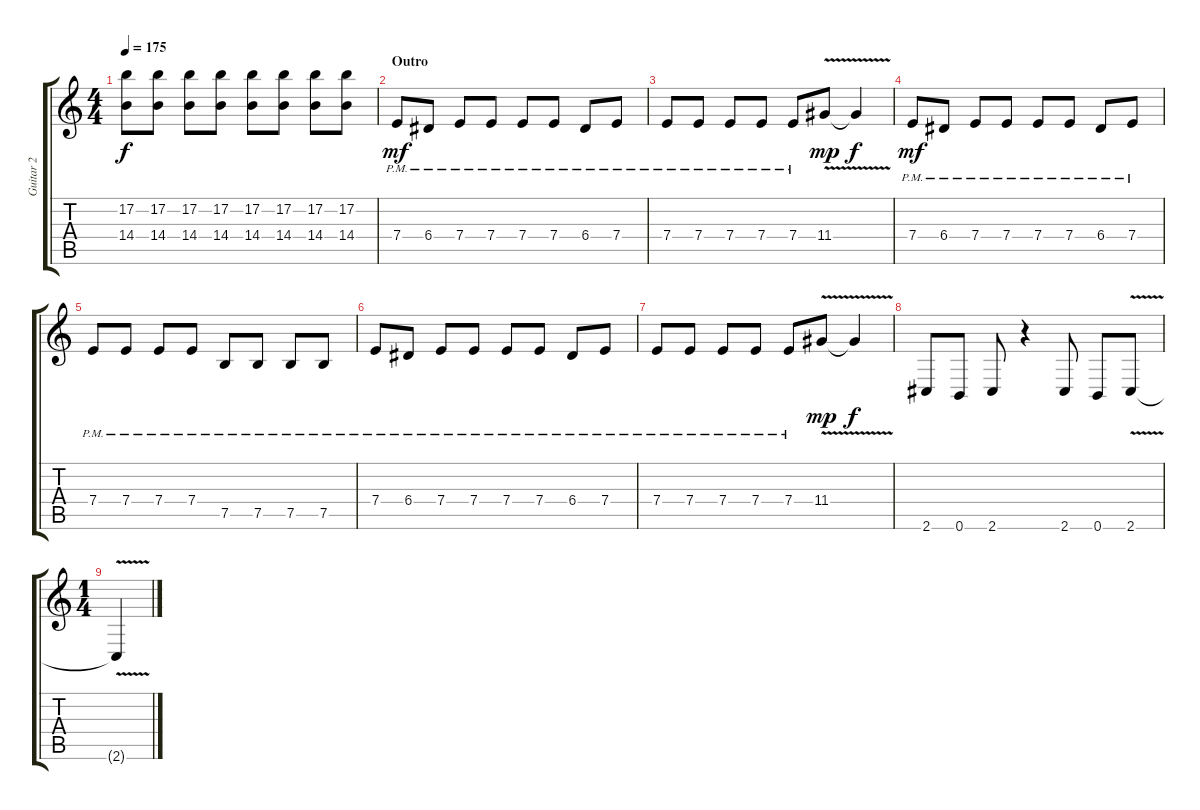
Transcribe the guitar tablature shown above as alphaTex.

\track ("Guitar 2" "Guitar 2") {instrument distortionguitar}
\staff {score tabs}
\tuning (B3 Gb3 D3 A2 E2 B1) {hide}
\ts (4 4)
\tempo 175
\clef g2
\ks c
(17.2 14.4).8{dy f} (17.2 14.4).8 (17.2 14.4).8 (17.2 14.4).8 (17.2 14.4).8 (17.2 14.4).8 (17.2 14.4).8 (17.2 14.4).8 |
\section ("" "Outro")
7.4{pm}.8{dy mf} 6.4{pm}.8 7.4{pm}.8 7.4{pm}.8 7.4{pm}.8 7.4{pm}.8 6.4{pm}.8 7.4{pm}.8 |
7.4{pm}.8 7.4{pm}.8 7.4{pm}.8 7.4{pm}.8 7.4{pm}.8 11.4{v}.8{dy mp} 11.4{t}.4{dy f} |
7.4{pm}.8{dy mf} 6.4{pm}.8 7.4{pm}.8 7.4{pm}.8 7.4{pm}.8 7.4{pm}.8 6.4{pm}.8 7.4{pm}.8 |
7.4{pm}.8 7.4{pm}.8 7.4{pm}.8 7.4{pm}.8 7.5{pm}.8 7.5{pm}.8 7.5{pm}.8 7.5{pm}.8 |
7.4{pm}.8 6.4{pm}.8 7.4{pm}.8 7.4{pm}.8 7.4{pm}.8 7.4{pm}.8 6.4{pm}.8 7.4{pm}.8 |
7.4{pm}.8 7.4{pm}.8 7.4{pm}.8 7.4{pm}.8 7.4{pm}.8 11.4{v}.8{dy mp} 11.4{t}.4{dy f} |
2.6.8 0.6.8 2.6.8 r.4 2.6.8 0.6.8 2.6{v}.8 |
\ts (1 4)
2.6{t}.4
